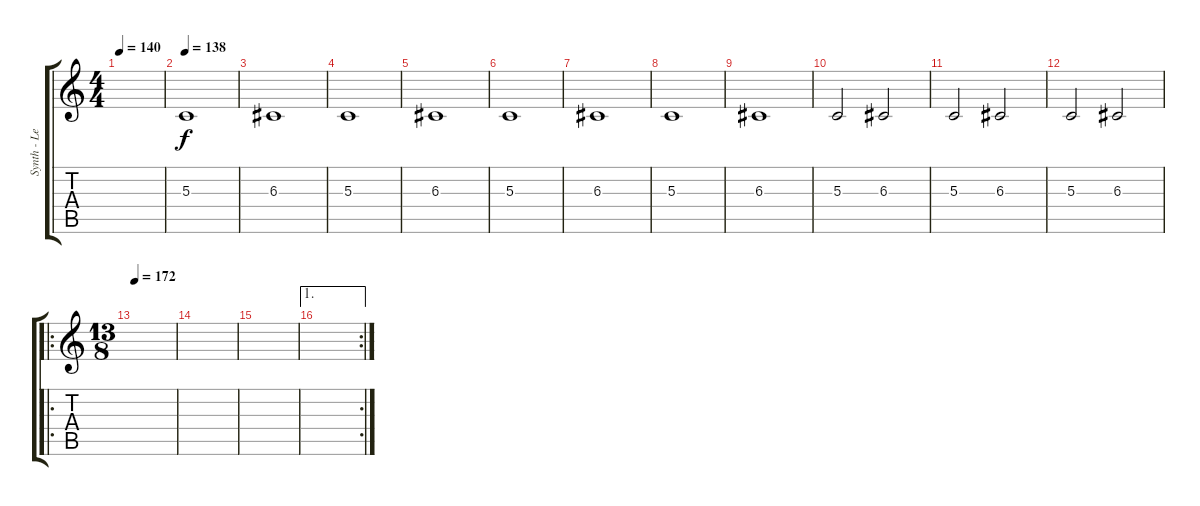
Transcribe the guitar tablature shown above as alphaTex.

\track ("Synth - Lead Doubled" "Synth - Le") {instrument fx5brightness}
\staff {score tabs}
\tuning (E4 B3 G3 D3 A2 E2) {hide}
\ts (4 4)
\tempo 140
\clef g2
\ks c
|
\tempo 138
5.3.1 |
6.3.1 |
5.3.1 |
6.3.1 |
5.3.1 |
6.3.1 |
5.3.1 |
6.3.1 |
5.3.2 6.3.2 |
5.3.2 6.3.2 |
5.3.2 6.3.2 |
\ro
\ts (13 8)
\tempo 172
|
|
|
\ae 1
\rc 2
